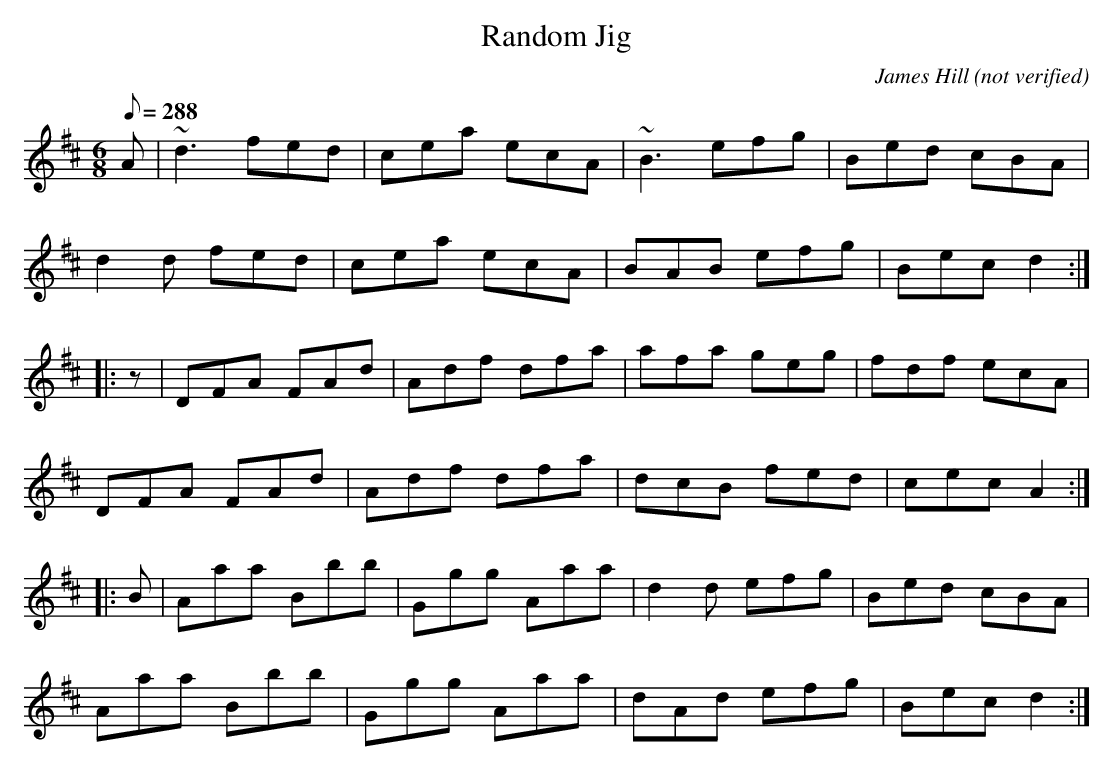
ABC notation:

X:1
T:Random Jig
C:James Hill (not verified)
L:1/8
Q:288
M:6/8
K:D
A|~d3 fed|cea ecA|~B3 efg|Bed cBA|
d2 d fed|cea ecA|BAB efg|Bec d2:|
|:z|DFA FAd|Adf dfa|afa geg|fdf ecA|
DFA FAd|Adf dfa|dcB fed|cec A2:|
|:B|Aaa Bbb|Ggg Aaa|d2 d efg|Bed cBA|
Aaa Bbb|Ggg Aaa|dAd efg|Bec d2:|
